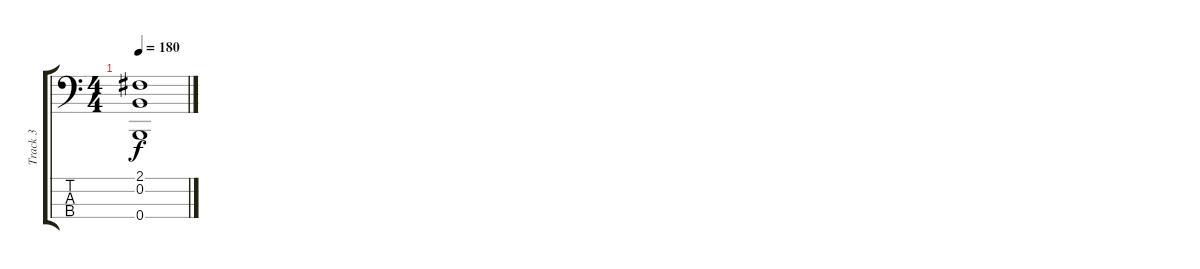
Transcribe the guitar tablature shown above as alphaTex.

\track ("Track 3" "Track 3") {instrument electricbasspick}
\staff {score tabs}
\tuning (E2 B1 Gb1 B0) {hide}
\ts (4 4)
\tempo 180
\clef f4
\ks c
(2.1{t} 0.2{t} 0.4{t}).1{dy f}
